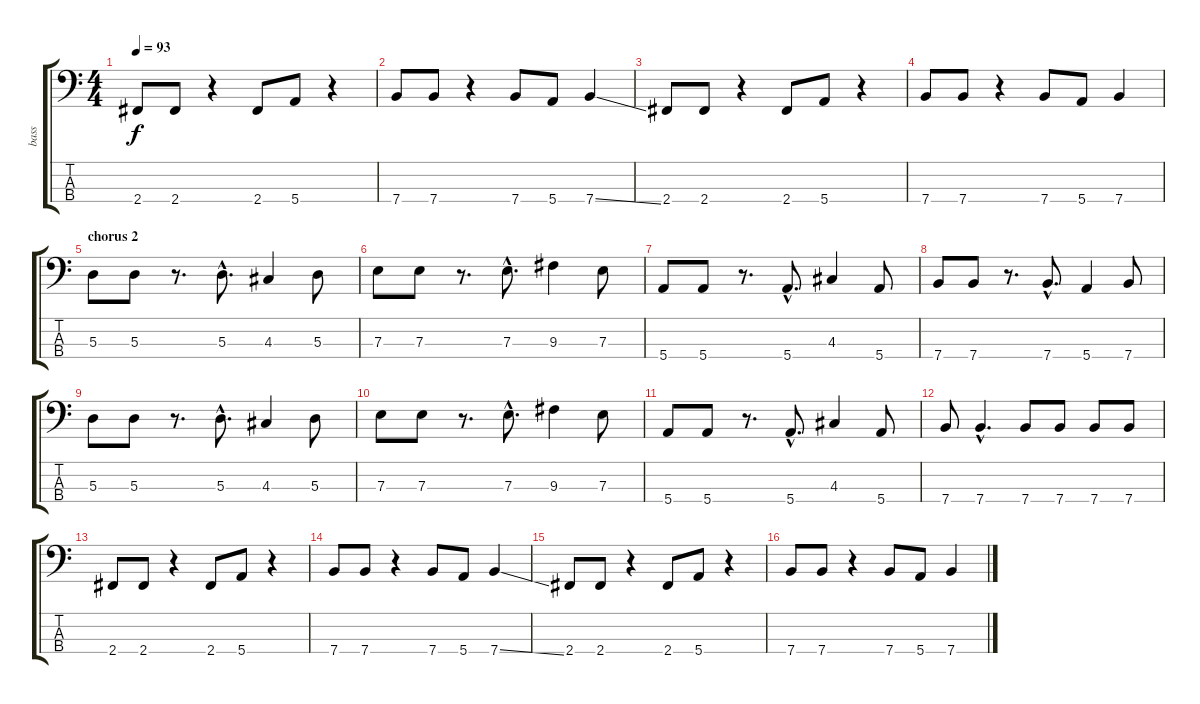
\track ("bass" "bass") {instrument electricbassfinger}
\staff {score tabs}
\tuning (G2 D2 A1 E1) {hide}
\ts (4 4)
\tempo 93
\clef f4
\ks c
2.4.8{dy f} 2.4.8 r.4 2.4.8 5.4.8 r.4 |
7.4.8 7.4.8 r.4 7.4.8 5.4.8 7.4{ss}.4 |
2.4.8 2.4.8 r.4 2.4.8 5.4.8 r.4 |
7.4.8 7.4.8 r.4 7.4.8 5.4.8 7.4.4 |
\section ("" "chorus 2")
5.3.8 5.3.8 r.8{d} 5.3{hac}.8{d} 4.3.4 5.3.8 |
7.3.8 7.3.8 r.8{d} 7.3{hac}.8{d} 9.3.4 7.3.8 |
5.4.8 5.4.8 r.8{d} 5.4{hac}.8{d} 4.3.4 5.4.8 |
7.4.8 7.4.8 r.8{d} 7.4{hac}.8{d} 5.4.4 7.4.8 |
5.3.8 5.3.8 r.8{d} 5.3{hac}.8{d} 4.3.4 5.3.8 |
7.3.8 7.3.8 r.8{d} 7.3{hac}.8{d} 9.3.4 7.3.8 |
5.4.8 5.4.8 r.8{d} 5.4{hac}.8{d} 4.3.4 5.4.8 |
7.4.8 7.4{hac}.4{d} 7.4.8 7.4.8 7.4.8 7.4.8 |
2.4.8 2.4.8 r.4 2.4.8 5.4.8 r.4 |
7.4.8 7.4.8 r.4 7.4.8 5.4.8 7.4{ss}.4 |
2.4.8 2.4.8 r.4 2.4.8 5.4.8 r.4 |
7.4.8 7.4.8 r.4 7.4.8 5.4.8 7.4{ss}.4
